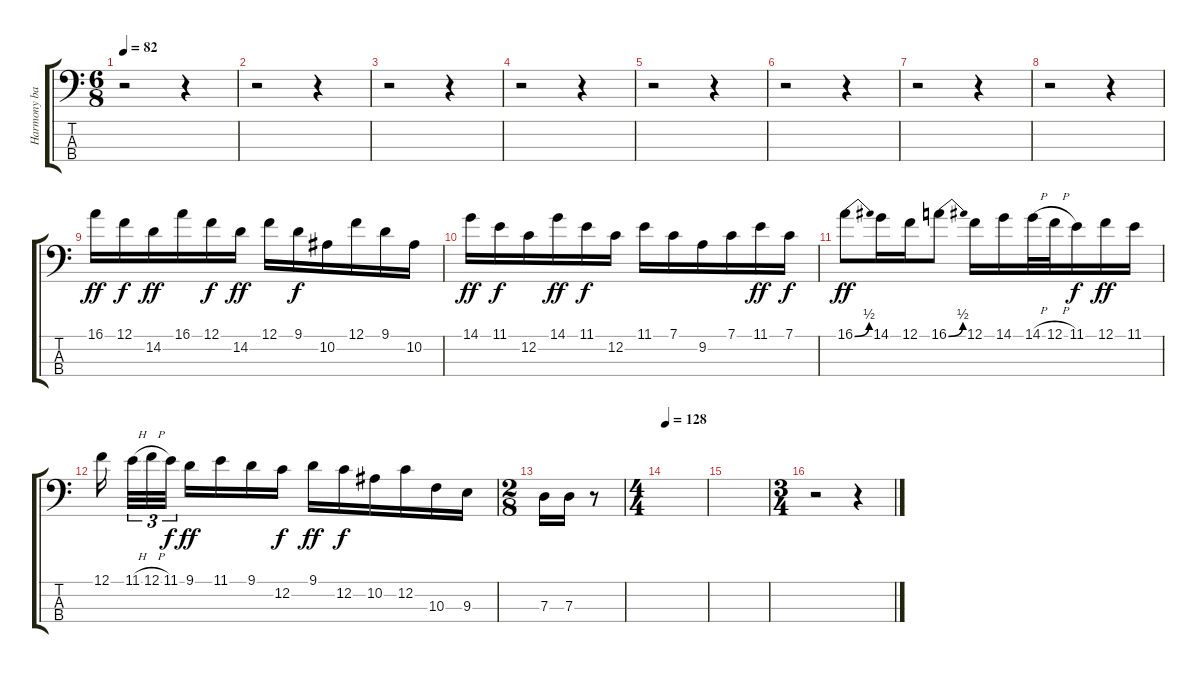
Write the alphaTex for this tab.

\track ("Harmony bass 2" "Harmony ba") {instrument distortionguitar}
\staff {score tabs}
\tuning (F2 C2 G1 D1) {hide}
\ts (6 8)
\tempo 82
\clef f4
\ks c
r.2{dy f} r.4 |
r.2 r.4 |
r.2 r.4 |
r.2 r.4 |
r.2 r.4 |
r.2 r.4 |
r.2 r.4 |
r.2 r.4 |
16.1.16{dy ff} 12.1.16{dy f} 14.2.16{dy ff} 16.1.16 12.1.16{dy f} 14.2.16{dy ff} 12.1.16 9.1.16{dy f} 10.2.16 12.1.16 9.1.16 10.2.16 |
14.1.16{dy ff} 11.1.16{dy f} 12.2.16 14.1.16{dy ff} 11.1.16{dy f} 12.2.16 11.1.16 7.1.16 9.2.16 7.1.16 11.1.16{dy ff} 7.1.16{dy f} |
16.1{be (bend 0 0 60 2)}.8{dy ff} 14.1.16 12.1.16 16.1{be (bend 0 0 60 2)}.8 12.1.16 14.1.16 14.1{h}.32 12.1{h}.32 11.1.16{dy f} 12.1.16{dy ff} 11.1.16 |
12.1.16{beam splitsecondary} 11.1{h}.32{tu (3 2)} 12.1{h}.32{tu (3 2)} 11.1.32{tu (3 2) dy f beam splitsecondary} 9.1.16{dy ff} 11.1.16 9.1.16 12.2.16{dy f} 9.1.16{dy ff} 12.2.16{dy f} 10.2.16 12.2.16 10.3.16 9.3.16 |
\ts (2 8)
7.3.16 7.3.16 r.8 |
\ts (4 4)
\tempo 128
|
|
\ts (3 4)
r.2 r.4
